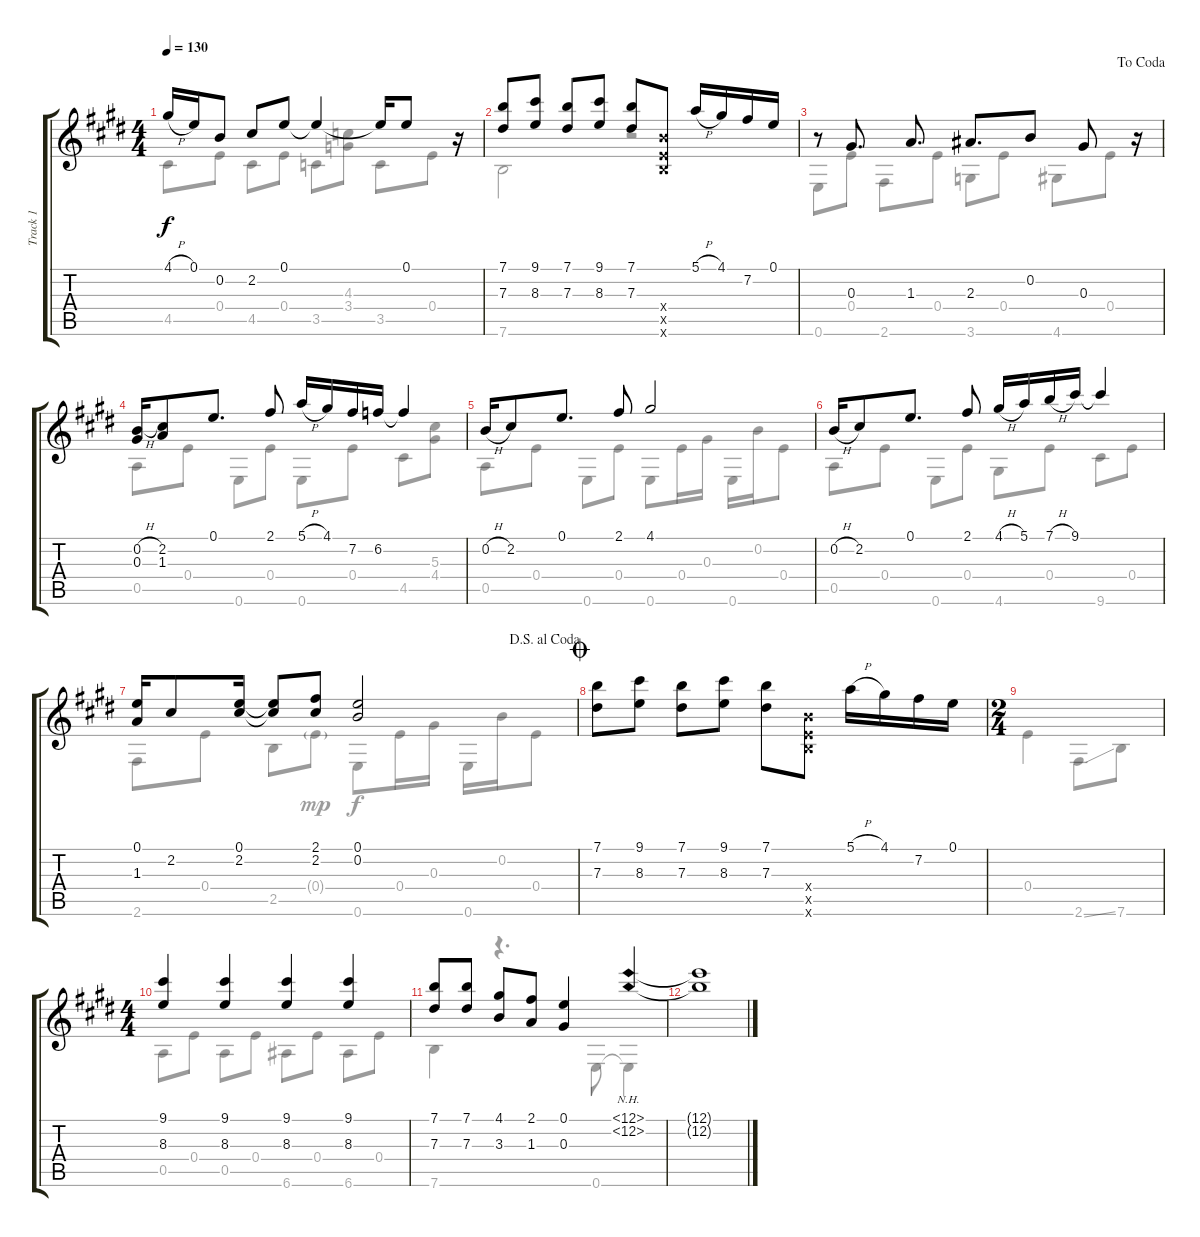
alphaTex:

\track ("Track 1" "Track 1") {instrument acousticguitarsteel}
\staff {score tabs}
\tuning (E4 B3 Ab3 E3 A2 E2) {hide}
\voice
\ts (4 4)
\tempo 130
\clef g2
\ks e
4.1{h}.16{dy f} 0.1.16 0.2.8 2.2.8 0.1.8 0.1{t}.4 0.1{t}.16 0.1.8 r.16 |
(7.1 7.3).8 (9.1 8.3).8 (7.1 7.3).8 (9.1 8.3).8 (7.1 7.3).8 (7.4{x} 7.5{x} 7.6{x}).8 5.1{h}.16 4.1.16 7.2.16 0.1.16 |
\jump dacoda
r.8 0.3.8{d} 1.3.8{d} 2.3.8{d} 0.2.8 0.3.8 r.16 |
(0.2{h} 0.3).16 (2.2 1.3).8 0.1.8{d} 2.1.8 5.1{h}.16 4.1.16 7.2.16 6.2.16 6.2{t}.4 |
0.2{h}.16 2.2.8 0.1.8{d} 2.1.8 4.1.2 |
0.2{h}.16 2.2.8 0.1.8{d} 2.1.8 4.1{h}.16 5.1.16 7.1{h}.16 9.1.16 9.1{t}.4 |
\jump dalsegnoalcoda
(0.1 1.3).16 2.2.8 (0.1 2.2).16 (0.1{t} 2.2{t}).8 (2.1 2.2).8 (0.1 0.2).2 |
\jump coda
(7.1 7.3).8 (9.1 8.3).8 (7.1 7.3).8 (9.1 8.3).8 (7.1 7.3).8 (7.4{x} 7.5{x} 7.6{x}).8 5.1{h}.16 4.1.16 7.2.16 0.1.16 |
\ts (2 4)
|
\ts (4 4)
(9.1 8.3).4 (9.1 8.3).4 (9.1 8.3).4 (9.1 8.3).4 |
(7.1 7.3).8 (7.1 7.3).8 (4.1 3.3).8 (2.1 1.3).8 (0.1 0.3).4 (12.1{nh} 12.2{nh}).4 |
(12.1{t} 12.2{t}).1
\voice
\clef g2
\ottava regular
\simile none
\ks e
4.5.8{dy f} 0.4.8 4.5.8 0.4.8 3.5.8 (4.3 3.4).8 3.5.8 0.4.8 |
7.6.2 r.2 |
0.6.8 0.4.8 2.6.8 0.4.8 3.6.8 0.4.8 4.6.8 0.4.8 |
0.5.8 0.4.8 0.6.8 0.4.8 0.6.8 0.4.8 4.5.8 (5.3 4.4).8 |
0.5.8 0.4.8 0.6.8 0.4.8 0.6.8 0.4.16 0.3.16 0.6.16 0.2.16 0.4.8 |
0.5.8 0.4.8 0.6.8 0.4.8 4.6.8 0.4.8 9.6.8 0.4.8 |
2.6.8 0.4.8 2.5.8 0.4{g}.8{dy mp} 0.6.8{dy f} 0.4.16 0.3.16 0.6.16 0.2.16 0.4.8 |
|
0.4.4 2.6{ss}.8 7.6.8 |
0.5.8 0.4.8 0.5.8 0.4.8 6.6.8 0.4.8 6.6.8 0.4.8 |
7.6.4 r.4{d} 0.6.8 0.6{t}.4 |
